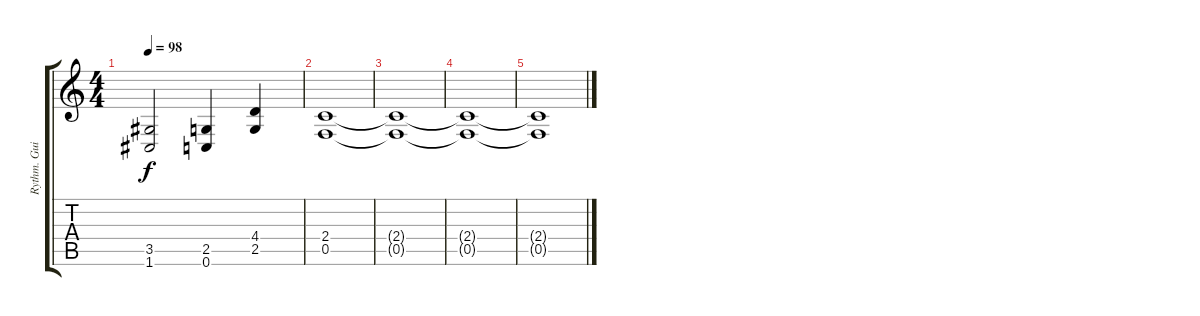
\track ("Rythm. Guitar" "Rythm. Gui") {instrument distortionguitar}
\staff {score tabs}
\tuning (C4 G3 Eb3 Bb2 F2 C2) {hide}
\ts (4 4)
\tempo 98
\clef g2
\ks c
(3.5 1.6).2{dy f} (2.5 0.6).4 (4.4 2.5).4 |
(2.4 0.5).1 |
(2.4{t} 0.5{t}).1 |
(2.4{t} 0.5{t}).1 |
(2.4{t} 0.5{t}).1
